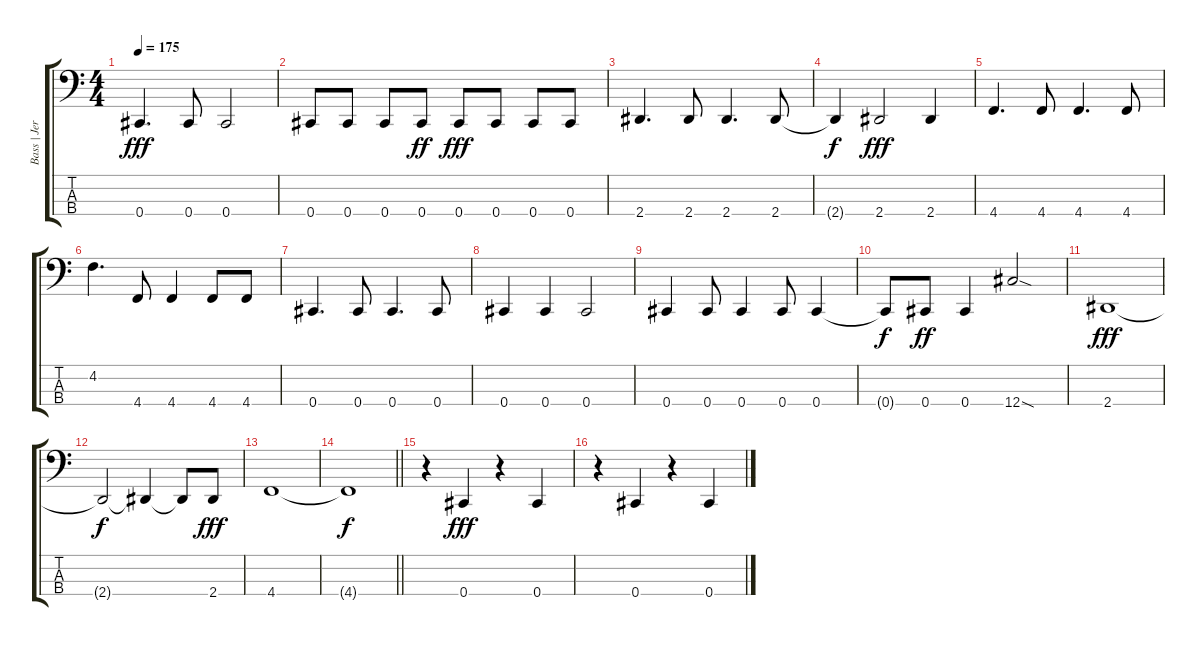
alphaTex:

\track ("Bass | Jeremy" "Bass | Jer") {instrument electricbasspick}
\staff {score tabs}
\tuning (Gb2 Db2 Ab1 Db1) {hide}
\ts (4 4)
\tempo 175
\clef f4
\ks c
0.4.4{d dy fff} 0.4.8 0.4.2 |
0.4.8 0.4.8 0.4.8 0.4.8{dy ff} 0.4.8{dy fff} 0.4.8 0.4.8 0.4.8 |
2.4.4{d} 2.4.8 2.4.4{d} 2.4.8 |
2.4{t}.4{dy f} 2.4.2{dy fff} 2.4.4 |
4.4.4{d} 4.4.8 4.4.4{d} 4.4.8 |
4.2.4{d} 4.4.8 4.4.4 4.4.8 4.4.8 |
0.4.4{d} 0.4.8 0.4.4{d} 0.4.8 |
0.4.4 0.4.4 0.4.2 |
0.4.4 0.4.8 0.4.4 0.4.8 0.4.4 |
0.4{t}.8{dy f} 0.4.8{dy ff} 0.4.4 12.4{sod}.2 |
2.4.1{dy fff} |
2.4{t}.2{dy f} 2.4{t}.4 2.4{t}.8 2.4.8{dy fff} |
4.4.1 |
\barLineRight lightlight
4.4{t}.1{dy f} |
\section ("" "")
r.4 0.4.4{dy fff} r.4 0.4.4 |
r.4 0.4.4 r.4 0.4.4
